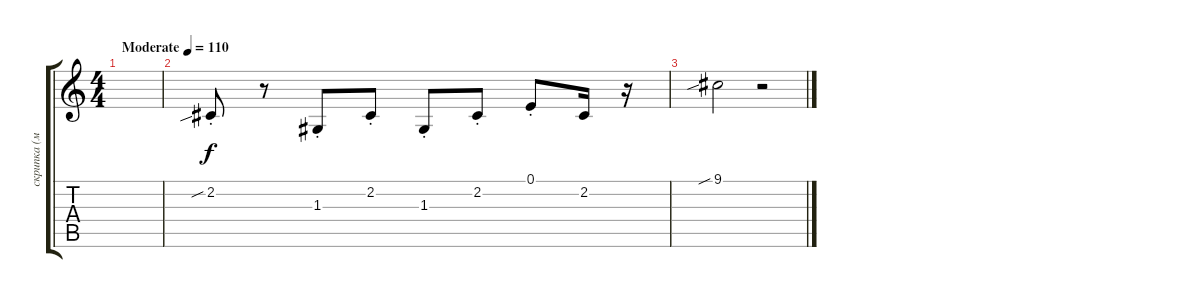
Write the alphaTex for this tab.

\track ("скрипка (мелодия)" "скрипка (м") {instrument viola}
\staff {score tabs}
\tuning (E4 B3 G3 D3 A2 E2) {hide}
\ts (4 4)
\tempo (110 "Moderate")
\clef g2
\ks c
|
2.2{sib st}.8 r.8 1.3{st}.8 2.2{st}.8 1.3{st}.8 2.2{st}.8 0.1{st}.8 2.2.16 r.16 |
9.1{sib}.2 r.2
